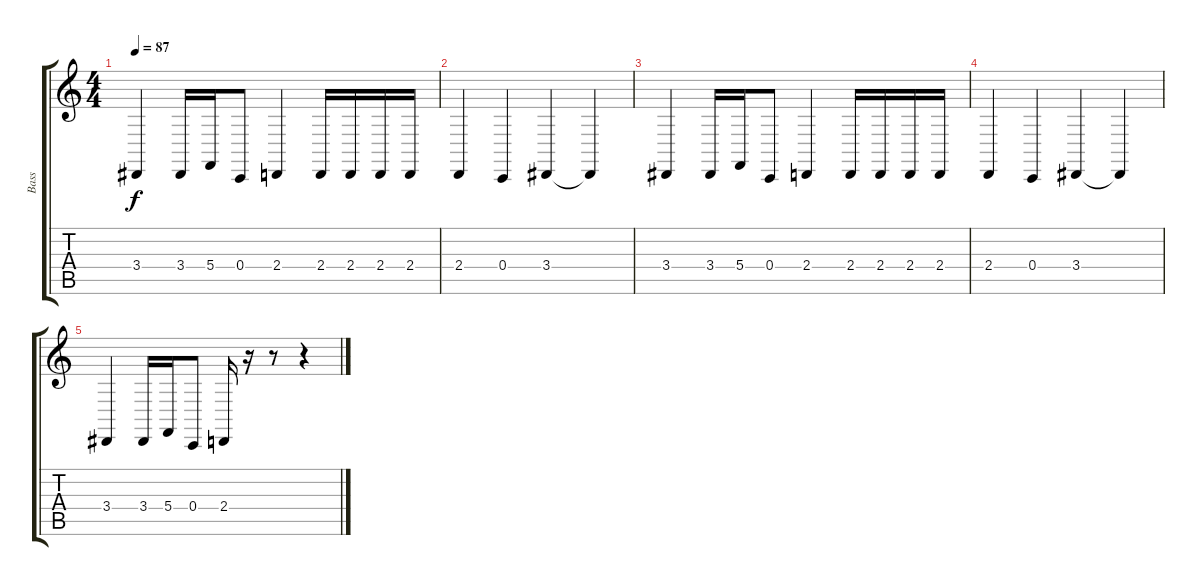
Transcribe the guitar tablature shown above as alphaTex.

\track ("Bass" "Bass") {instrument electricbassfinger}
\staff {score tabs}
\tuning (Eb2 Bb1 F1 C1 B0 E2) {hide}
\ts (4 4)
\tempo 87
\clef g2
\ks c
3.4.4{dy f} 3.4.16 5.4.16 0.4.8 2.4.4 2.4.16 2.4.16 2.4.16 2.4.16 |
2.4.4 0.4.4 3.4.4 3.4{t}.4 |
3.4.4 3.4.16 5.4.16 0.4.8 2.4.4 2.4.16 2.4.16 2.4.16 2.4.16 |
2.4.4 0.4.4 3.4.4 3.4{t}.4 |
3.4.4 3.4.16 5.4.16 0.4.8 2.4.16 r.16 r.8 r.4
